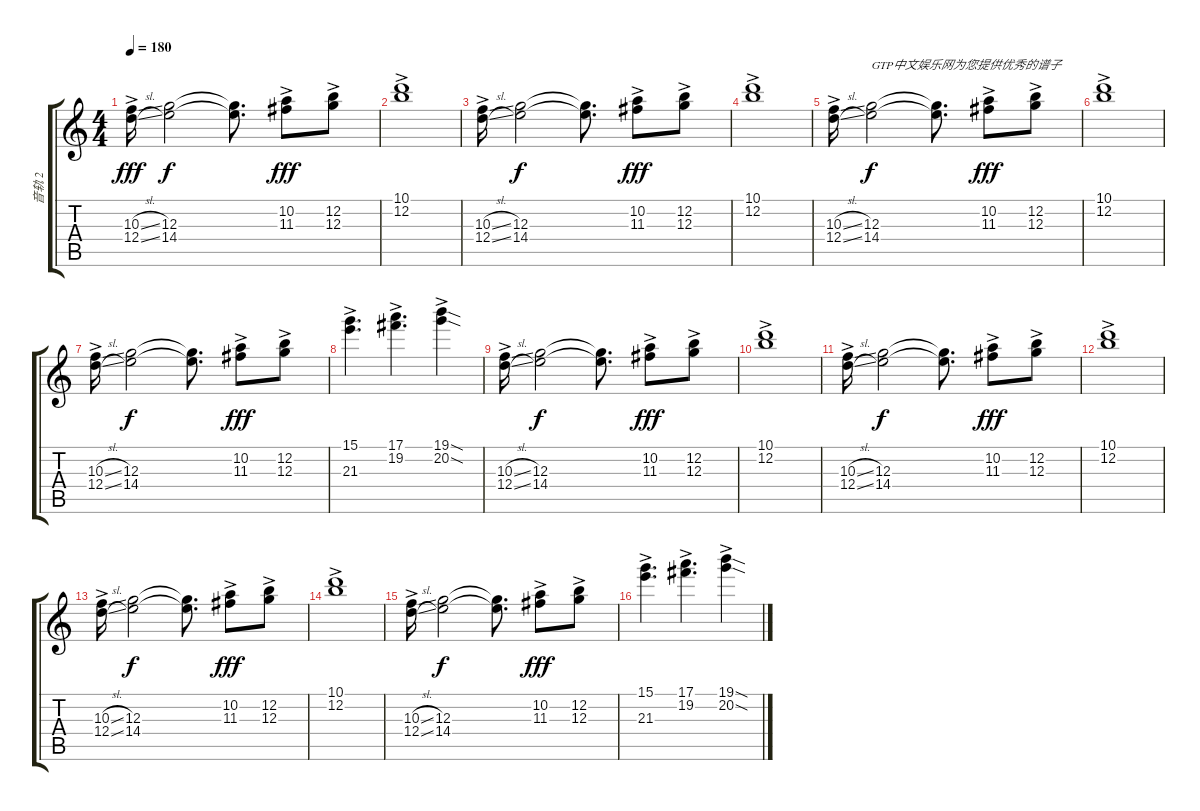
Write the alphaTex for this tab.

\track ("音轨 2" "音轨 2") {instrument overdrivenguitar}
\staff {score tabs}
\tuning (E4 B3 G3 D3 A2 E2) {hide}
\ts (4 4)
\tempo 180
\clef g2
\ks c
(10.3{sl} 12.4{sl ac}).16{dy fff instrument overdrivenguitar} (12.3 14.4).2{dy f} (12.3{t} 14.4{t}).8{d} (10.2 11.3{ac}).8{dy fff} (12.2 12.3{ac}).8 |
(10.1 12.2{ac}).1 |
(10.3{sl} 12.4{sl ac}).16 (12.3 14.4).2{dy f} (12.3{t} 14.4{t}).8{d} (10.2 11.3{ac}).8{dy fff} (12.2 12.3{ac}).8 |
(10.1 12.2{ac}).1 |
(10.3{sl} 12.4{sl ac}).16 (12.3 14.4).2{txt "GTP中文娱乐网为您提供优秀的谱子" dy f} (12.3{t} 14.4{t}).8{d} (10.2 11.3{ac}).8{dy fff} (12.2 12.3{ac}).8 |
(10.1 12.2{ac}).1 |
(10.3{sl} 12.4{sl ac}).16 (12.3 14.4).2{dy f} (12.3{t} 14.4{t}).8{d} (10.2 11.3{ac}).8{dy fff} (12.2 12.3{ac}).8 |
(15.1 21.3{ac}).4{d} (17.1 19.2{ac}).4{d} (19.1{sod} 20.2{sod ac}).4 |
(10.3{sl} 12.4{sl ac}).16 (12.3 14.4).2{dy f} (12.3{t} 14.4{t}).8{d} (10.2 11.3{ac}).8{dy fff} (12.2 12.3{ac}).8 |
(10.1 12.2{ac}).1 |
(10.3{sl} 12.4{sl ac}).16 (12.3 14.4).2{dy f} (12.3{t} 14.4{t}).8{d} (10.2 11.3{ac}).8{dy fff} (12.2 12.3{ac}).8 |
(10.1 12.2{ac}).1 |
(10.3{sl} 12.4{sl ac}).16 (12.3 14.4).2{dy f} (12.3{t} 14.4{t}).8{d} (10.2 11.3{ac}).8{dy fff} (12.2 12.3{ac}).8 |
(10.1 12.2{ac}).1 |
(10.3{sl} 12.4{sl ac}).16 (12.3 14.4).2{dy f} (12.3{t} 14.4{t}).8{d} (10.2 11.3{ac}).8{dy fff} (12.2 12.3{ac}).8 |
(15.1 21.3{ac}).4{d} (17.1 19.2{ac}).4{d} (19.1{sod} 20.2{sod ac}).4
